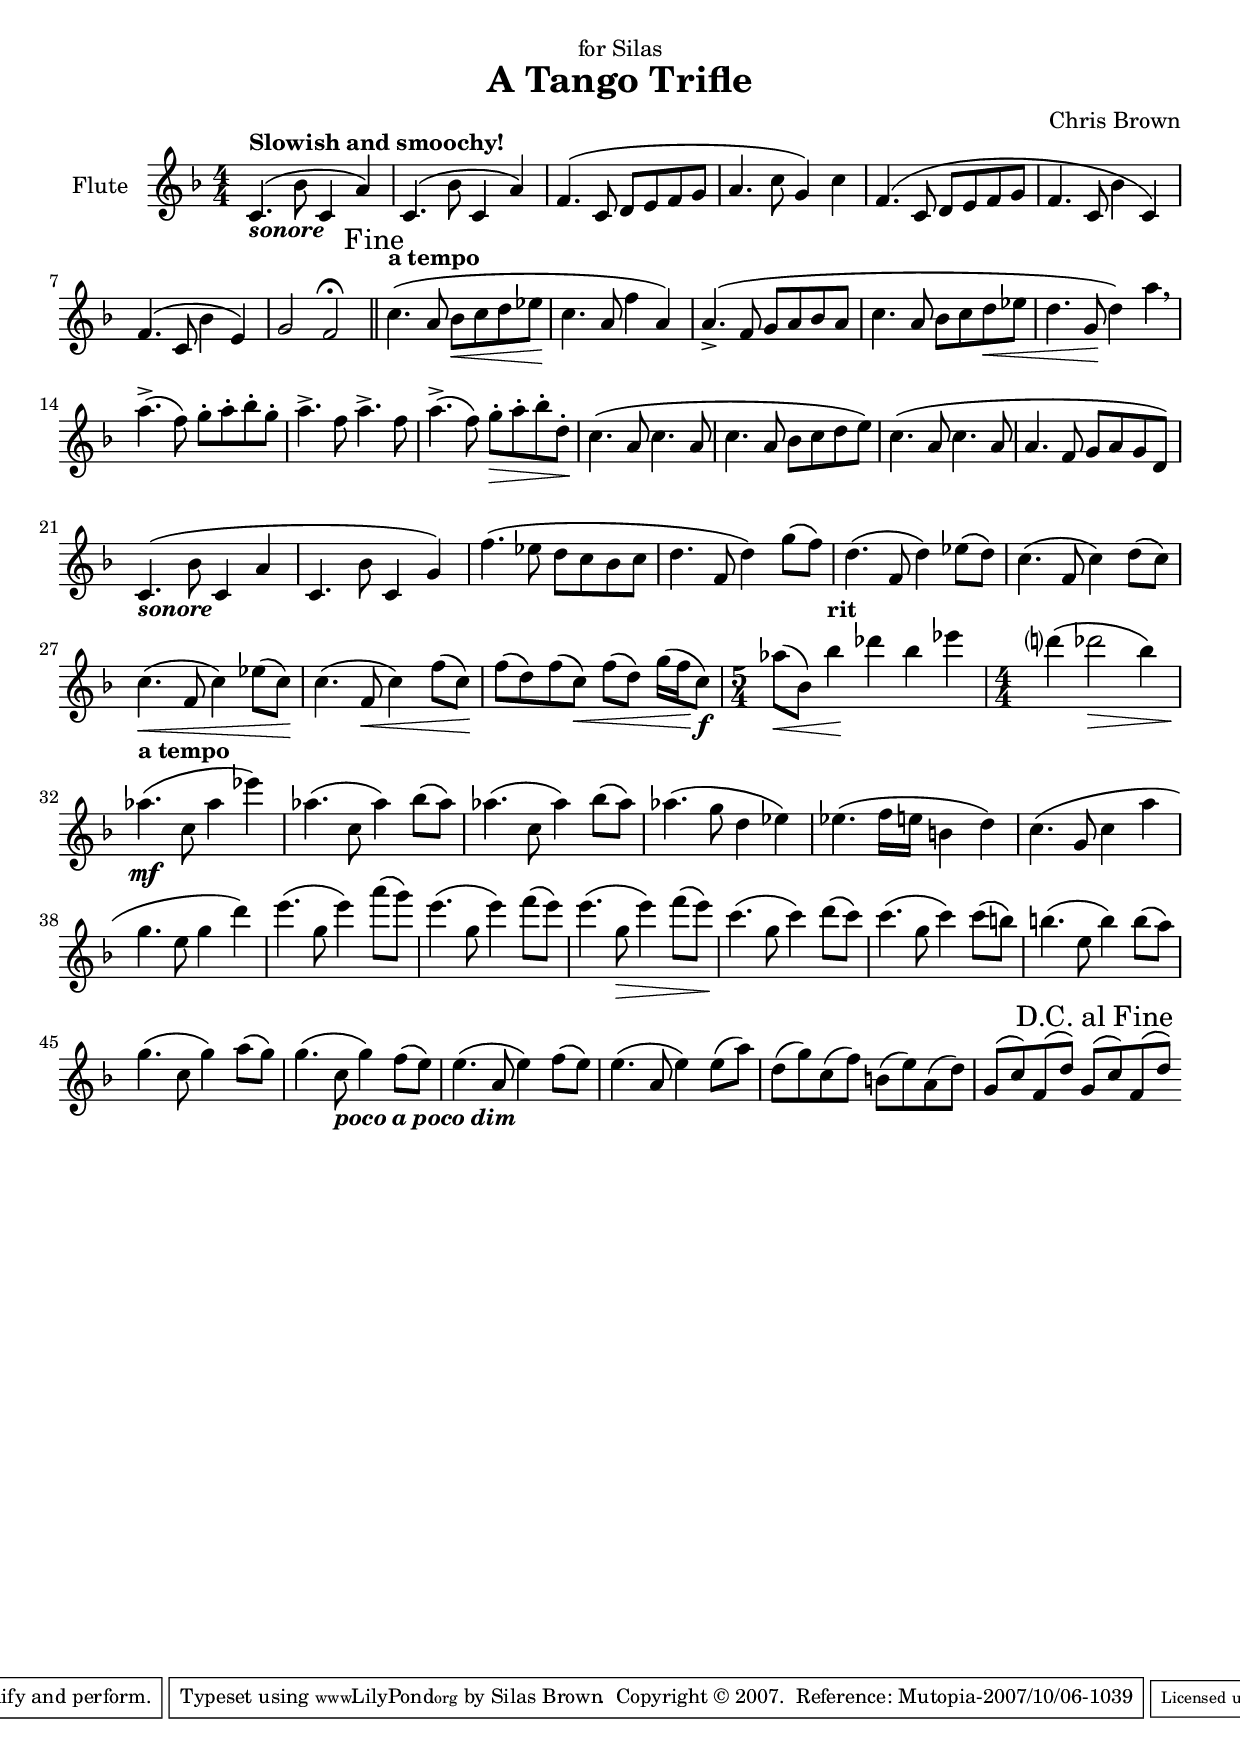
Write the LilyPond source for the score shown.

\version "2.10.10"
\header{
	title = "A Tango Trifle"
	composer = "Chris Brown"
    dedication = "for Silas"
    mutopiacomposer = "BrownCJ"
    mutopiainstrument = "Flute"
    date = "August 27, 2007"
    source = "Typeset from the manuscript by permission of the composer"
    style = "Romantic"
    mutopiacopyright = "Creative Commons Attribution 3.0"
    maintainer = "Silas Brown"
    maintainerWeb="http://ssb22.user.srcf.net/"
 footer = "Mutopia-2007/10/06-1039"
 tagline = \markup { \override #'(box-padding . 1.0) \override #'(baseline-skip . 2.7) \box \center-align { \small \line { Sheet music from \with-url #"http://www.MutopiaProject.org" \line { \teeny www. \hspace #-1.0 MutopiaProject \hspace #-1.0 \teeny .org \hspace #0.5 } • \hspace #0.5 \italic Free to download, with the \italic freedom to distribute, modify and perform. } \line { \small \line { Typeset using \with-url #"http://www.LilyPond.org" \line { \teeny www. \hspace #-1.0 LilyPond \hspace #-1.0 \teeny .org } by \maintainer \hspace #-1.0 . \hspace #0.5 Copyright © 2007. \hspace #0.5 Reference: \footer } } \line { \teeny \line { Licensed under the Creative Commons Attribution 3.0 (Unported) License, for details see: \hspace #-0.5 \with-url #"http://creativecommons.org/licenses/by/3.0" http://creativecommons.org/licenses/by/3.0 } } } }
}

#(set-global-staff-size 19.7)
piuf = \markup { \italic piu \dynamic f }
pocof = \markup { \italic poco \dynamic f }

music={
\override Score.Hairpin #'after-line-breaking = ##t
\context Staff <<
	\context Voice = Flute {
    \set Staff.instrumentName = "Flute"
	\set Staff.midiInstrument = "flute"
#(set-accidental-style 'modern-cautionary)
\override Staff.TimeSignature  #'style = #'numbered
\override Score.RehearsalMark
       #'break-visibility = #begin-of-line-invisible
	\key f \major \clef treble \phrasingSlurUp

\time 4/4 c'4. \( _\markup { \italic \bold { sonore } } ^\markup { \bold { Slowish and smoochy! } }  bes'8 c'4 a'4 \)  | c'4. \(  bes'8 c'4 a'4 \)  | f'4. \(  c'8 d'8 e'8 f'8 g'8 | a'4. c''8 g'4 \)  c''4 | f'4. \(  c'8 d'8 e'8 f'8 g'8 | 
f'4. c'8 bes'4 c'4 \)  | f'4. \(  c'8 bes'4 e'4 \)  | g'2 f'2\fermata  \mark "Fine" \bar "||"  | c''4. \( ^\markup { \bold { a tempo } }  a'8 bes'8\<  c''8 d''8 ees%{%}''8 | c''4.\!  a'8 f''4 a'4 \)  | 
a'4. \(  \accent  f'8 g'8 a'8 bes'8 a'8 | c''4. a'8 bes'8 c''8 d''8\<  ees%{%}''8 | d''4. g'8\!  d''4 \)  a''4\breathe  | a''4. \(  \accent  f''8 \)  g''8 \staccato  a''8 \staccato  bes''8 \staccato  g''8 \staccato  | a''4. \accent  f''8 a''4. \accent  f''8 | 
a''4. \(  \accent  f''8 \)  g''8 \staccato \>  a''8 \staccato  bes''8 \staccato  d''8 \staccato  | c''4. \( \!  a'8 c''4. a'8 | c''4. a'8 bes'8 c''8 d''8 e%{%}''8 \)  | c''4. \(  a'8 c''4. a'8 | a'4. f'8 g'8 a'8 g'8 d'8 \)  | 
c'4. \( _\markup { \italic \bold { sonore } }  bes'8 c'4 a'4 | c'4. bes'8 c'4 g'4 \)  | f''4. \(  ees%{%}''8 d''8 c''8 bes'8 c''8 | d''4. f'8 d''4 \)  g''8 \(  f''8 \)  | d''4. \(  f'8 d''4 \)  ees%{%}''8 \(  d''8 \)  | 
c''4. \(  f'8 c''4 \)  d''8 \(  c''8 \)  | c''4. \( \<  f'8 c''4 \)  ees%{%}''8 \(  c''8 \) \!  | c''4. \(  f'8\<  c''4 \)  f''8 \(  c''8 \) \!  | f''8 \(  d''8 \)  f''8 \(  c''8 \) \<  f''8 \(  d''8 \)  g''16 \(  f''16\!  c''8 \) \f  | \time 5/4 aes%{%}''8 \( \<  bes'8 \)  bes''4\! ^\markup { \bold { rit } }  des%{%}'''4 bes''4 ees%{%}'''4 | 
\time 4/4 d%{%}'''4 \(  des%{%}'''2\>  bes''4 \)  | aes%{%}''4. \( \mf ^\markup { \bold { a tempo } }  c''8 aes%{%}''4 ees%{%}'''4 \)  | aes%{%}''4. \(  c''8 aes%{%}''4 \)  bes''8 \(  aes%{%}''8 \)  | aes%{%}''4. \(  c''8 aes%{%}''4 \)  bes''8 \(  aes%{%}''8 \)  | aes%{%}''4. \(  g''8 d''4 ees%{%}''4 \)  | 
ees%{%}''4. \(  f''16 e''16 b%{es%}'4 d''4 \)  | c''4. \(  g'8 c''4 a%{%}''4 | g''4. e%{%}''8 g''4 d'''4 \)  | e'''4. \(  g''8 e'''4 \)  a'''8 \(  g'''8 \)  | e'''4. \(  g''8 e'''4 \)  f'''8 \(  e'''8 \)  | 
e'''4. \(  g''8\>  e'''4 \)  f'''8 \(  e'''8 \) \!  | c'''4. \(  g''8 c'''4 \)  d'''8 \(  c'''8 \)  | c'''4. \(  g''8 c'''4 \)  c'''8 \(  b%{es%}''8 \)  | b%{es%}''4. \(  e''8 b%{es%}''4 \)  b%{es%}''8 \(  a''8 \)  | 
g''4. \(  c''8 g''4 \)  a''8 \(  g''8 \)  | g''4. \(  c''8_\markup { \italic \bold { poco a poco dim } }  g''4 \)  f''8 \(  e''8 \)  | e''4. \(  a'8 e''4 \)  f''8 \(  e''8 \)  | e''4. \(  a'8 e''4 \)  e''8 \(  a''8 \)  | d''8 \(  g''8 \)  c''8 \(  f''8 \)  b%{es%}'8 \(  e''8 \)  a'8 \(  d''8 \)  | 
g'8 \(  c''8 \)  f'8 \(  d''8 \)  g'8 \(  c''8 \)  f'8 \(  d''8 \)  \once \override Score.RehearsalMark #'self-alignment-X = #right
\once \override Score.RehearsalMark #'padding = #3.0
\mark "D.C. al Fine " \bar ":|" 
}
>> } \score { \music \layout { } }
\score { \unfoldRepeats \music \midi { \context { \Score tempoWholesPerMinute = #(ly:make-moment 84 4) } } }

